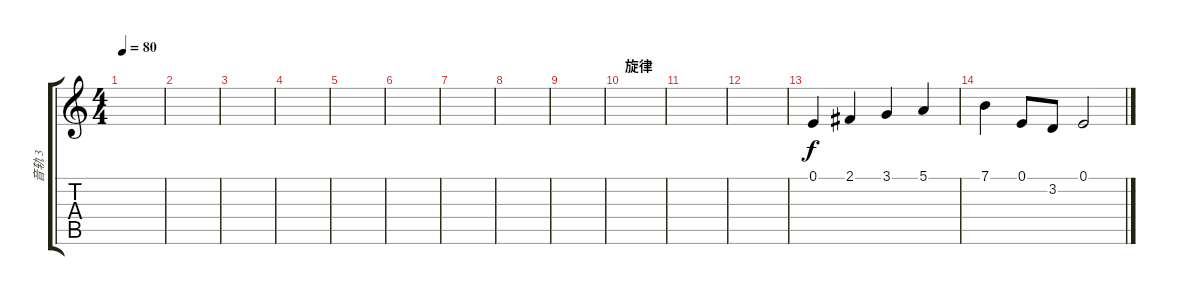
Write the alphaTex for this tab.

\track ("音轨 3" "音轨 3") {instrument brightacousticpiano}
\staff {score tabs}
\tuning (E4 B3 G3 D3 A2 E2) {hide}
\ts (4 4)
\tempo 80
\clef g2
\ks c
|
|
|
|
|
|
|
|
|
\section ("" "旋律")
|
|
|
0.1.4 2.1.4 3.1.4 5.1.4 |
7.1.4 0.1.8 3.2.8 0.1.2
